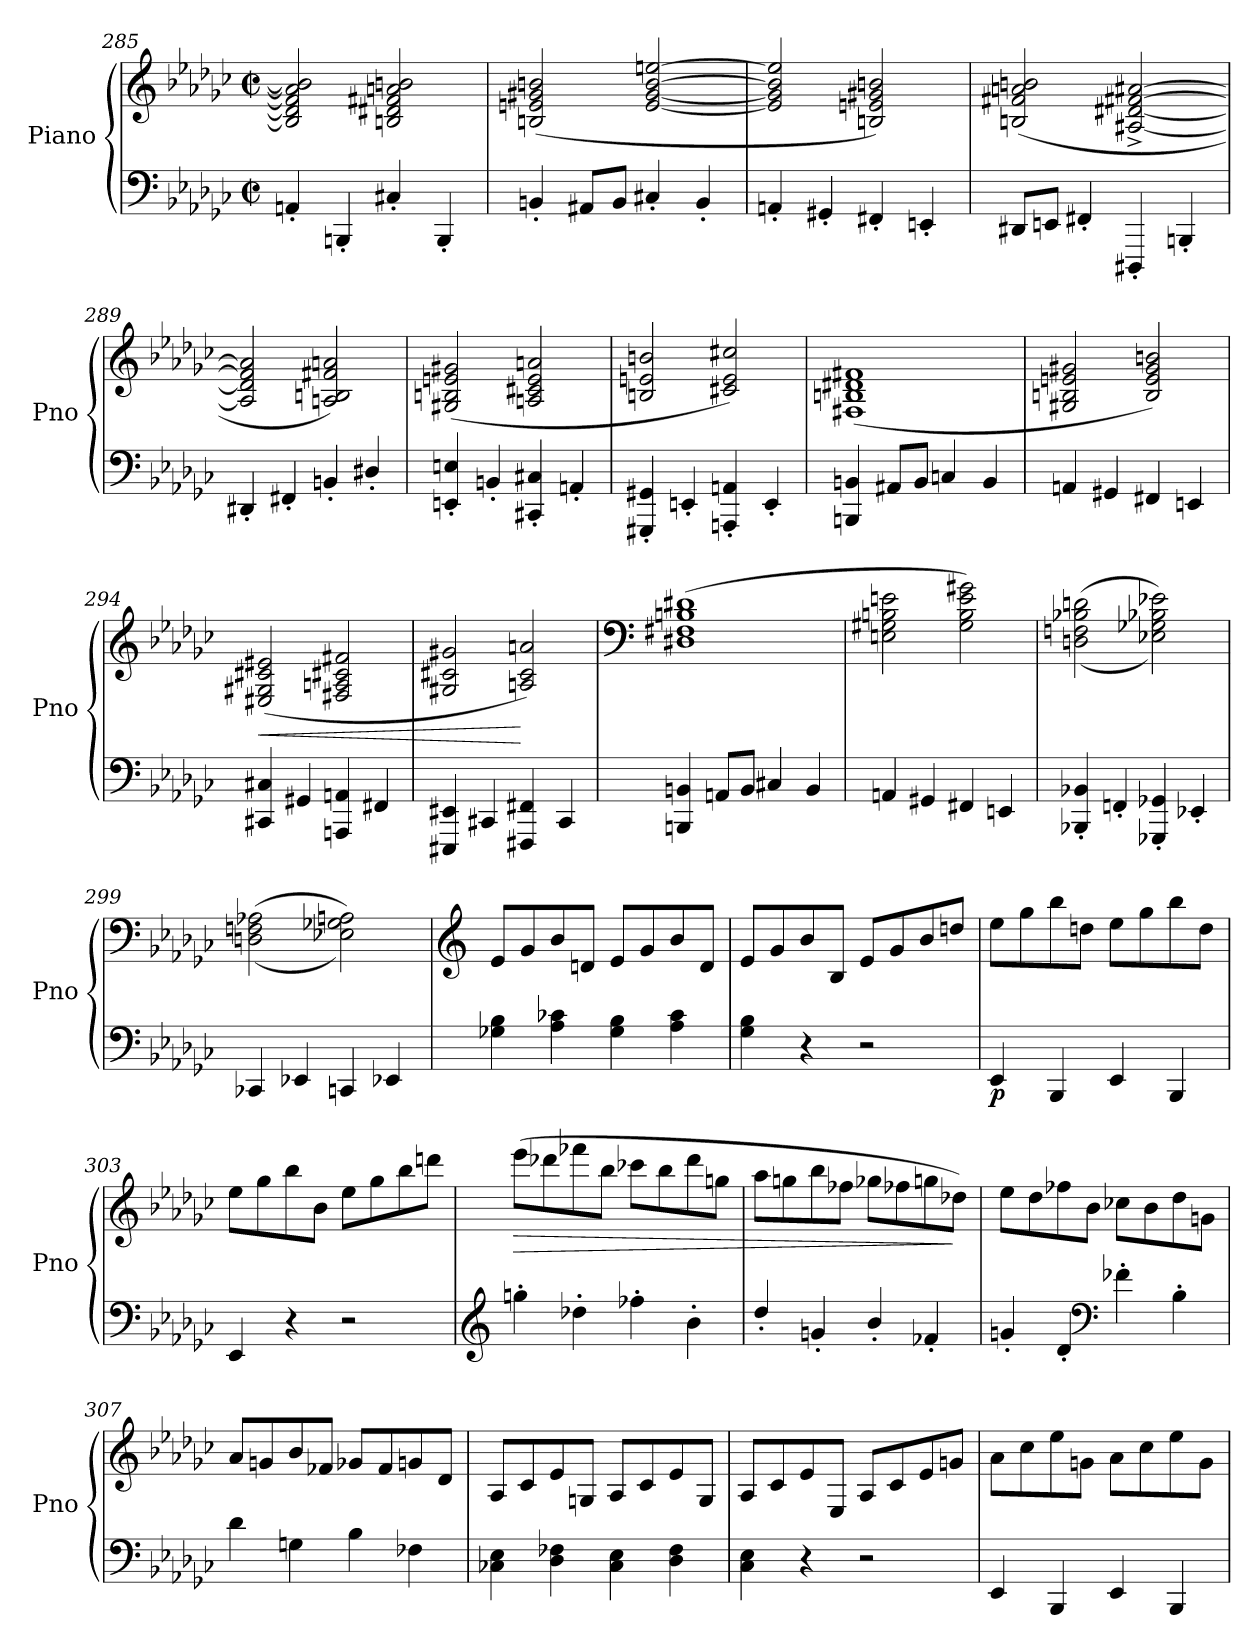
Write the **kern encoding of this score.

**kern	**kern	**dynam
*part1	*part1	*part1
*staff2	*staff1	*staff1/2
*I"Piano	*	*
*I'Pno	*	*
*clefF4	*clefG2	*
*k[b-e-a-d-g-c-]	*k[b-e-a-d-g-c-]	*
*M4/4	*M4/4	*
*met(c|)	*met(c|)	*
=285	=285	=285
4AAn'/	2B/] 2d#/] 2f#/] 2a/] 2b/]	.
4BBBn'/	.	.
4C#X'/	2Bn/ 2d#X/ 2f#X/ 2an/ 2bn/	.
4BBB'/	.	.
=286	=286	=286
4BBn'/	(<2Bn/ 2en/ 2g#X/ 2bn/	.
8AA#X/L	.	.
8BB/J	.	.
4C#X'/	[2e/ [2g#/ [2b/ [2een/	.
4BB'/	.	.
=287	=287	=287
4AAn'/	2e/] 2g#/] 2b/] 2ee/]	.
4GG#X'/	.	.
4FF#X'/	2Bn/ 2en/ 2g#X/ 2bn/)	.
4EEn'/	.	.
!!LO:LB:g=z
=288	=288	=288
8DD#X/L	(<2Bn/ 2f#X/ 2an/ 2bn/	.
8EEn/J	.	.
4FF#X'/	.	.
4DDD#X'/	[2A#X/^ [2d#X/^ [2f#X/^ [2a#X/^	.
4BBBn'/	.	.
=289	=289	=289
4DD#X'/	2A#/] 2d#/] 2f#/] 2a#/]	.
4FF#X'/	.	.
4BBn'/	2An/ 2Bn/ 2f#X/ 2an/)	.
4D#X'/	.	.
=290	=290	=290
!	!	!LO:DY:a
4EEn/' 4En/'	(<2G#X/ 2Bn/ 2en/ 2g#X/	other-dynamics
4BBn'/	.	.
4CC#X/' 4C#X/'	2An/ 2c#X/ 2e/ 2an/	.
4AAn'/	.	.
=291	=291	=291
4GGG#X/' 4GG#X/'	2Bn/ 2en/ 2bn/	.
4EEn'/	.	.
4AAAn/' 4AAn/'	2c#X/ 2e/ 2cc#X/)	.
4EE'/	.	.
=292	=292	=292
4BBBn/ 4BBn/	(<1F#X 1Bn 1d#X 1f#X	.
8AA#X/L	.	.
8BB/J	.	.
4Cn/	.	.
4BB/	.	.
!!LO:LB:g=z
=293	=293	=293
4AAn/	2G#X/ 2Bn/ 2en/ 2g#X/	.
4GG#X/	.	.
4FF#X/	2B/ 2e/ 2g#/ 2bn/)	.
4EEn/	.	.
=294	=294	=294
!	!	!LO:HP:b
4CC#X/ 4C#X/	(<2E#X/ 2G#X/ 2c#X/ 2e#X/	<
4GG#X/	.	.
4AAAn/ 4AAn/	2F#X/ 2An/ 2c#X/ 2f#X/	.
4FF#X/	.	.
=295	=295	=295
4EEE#X/ 4EE#X/	2G#X/ 2c#X/ 2g#X/	.
4CC#X/	.	.
4FFF#X/ 4FF#X/	2An/ 2c#/ 2an/)	[
4CC#/	.	.
=296	=296	=296
*	*clefF4	*
4BBBn/ 4BBn/	(>1D#X 1F#X 1Bn 1d#X	.
8AAn/L	.	.
8BB/J	.	.
4C#X/	.	.
4BB/	.	.
=297	=297	=297
4AAn/	2En\ 2G#X\ 2Bn\ 2en\	.
4GG#X/	.	.
4FF#X/	2G#\ 2B\ 2e\ 2g#X\)	.
4EEn/	.	.
!!LO:LB:g=z
=298	=298	=298
!	!	!LO:DY:b
4BBB-X/' 4BB-X/'	(>(<2Dn\ 2Fn\ 2B-X\ 2dn\	other-dynamics
4FFn'/	.	.
4GGG-X/' 4GG-X/'	2E-X\ 2G-X\ 2B-X\ 2e-X\))	.
4EE-X'/	.	.
=299	=299	=299
4CC-X/	(<(>2Dn\ 2Fn\ 2A-X\	.
4EE-X/	.	.
4CCn/	2E-X\ 2G-X\ 2An\))	.
4EE-X/	.	.
=300	=300	=300
*	*clefG2	*
!	!	!LO:DY:b
4G-X\ 4B-\	8e-/L	other-dynamics
.	8g-/	.
4A-\ 4c-X\	8b-/	.
.	8dn/J	.
4G-\ 4B-\	8e-/L	.
.	8g-/	.
4A-\ 4c-\	8b-/	.
.	8d/J	.
=301	=301	=301
4G-\ 4B-\	8e-/L	.
.	8g-/	.
4r	8b-/	.
.	8B-/J	.
2r	8e-/L	.
.	8g-/	.
.	8b-/	.
.	8ddn/J	.
=302	=302	=302
!	!	!LO:DY:b=2
4EE-/	8ee-\L	p
.	8gg-\	.
4BBB-/	8bb-\	.
.	8ddn\J	.
4EE-/	8ee-\L	.
.	8gg-\	.
4BBB-/	8bb-\	.
.	8dd\J	.
!!LO:LB:g=z
=303	=303	=303
4EE-/	8ee-\L	.
.	8gg-\	.
4r	8bb-\	.
.	8b-\J	.
2r	8ee-\L	.
.	8gg-\	.
.	8bb-\	.
.	8dddn\J	.
=304	=304	=304
*clefG2	*	*
!	!	!LO:HP:b
4ggn'\	(>8eee-\L	>
.	8ddd-X\	.
4dd-X'\	8fff-X\	.
.	8bb-\J	.
4ff-X'\	8ccc-X\L	.
.	8bb-\	.
4b-'\	8ddd-\	.
.	8ggn\J	.
=305	=305	=305
4dd-'/	8aa-\L	.
.	8ggn\	.
4gn'/	8bb-\	.
.	8ff-X\J	.
4b-'/	8gg-X\L	.
.	8ff-X\	.
4f-X'/	8ggn\	.
.	8dd-X\J)	]
=306	=306	=306
4gn'/	8ee-\L	.
.	8dd-\	.
4d-'/	8ff-X\	.
.	8b-\J	.
*clefF4	*	*
4f-X'\	8cc-X\L	.
.	8b-\	.
4B-'\	8dd-\	.
.	8gn\J	.
!!LO:PB:g=z
=307	=307	=307
4d-\	8a-/L	.
.	8gn/	.
4Gn\	8b-/	.
.	8f-X/J	.
4B-\	8g-X/L	.
.	8f-/	.
4F-X\	8gn/	.
.	8d-/J	.
=308	=308	=308
4C-X\ 4E-\	8A-/L	.
.	8c-/	.
4D-\ 4F-X\	8e-/	.
.	8Gn/J	.
4C-\ 4E-\	8A-/L	.
.	8c-/	.
4D-\ 4F-\	8e-/	.
.	8G/J	.
=309	=309	=309
4C-\ 4E-\	8A-/L	.
.	8c-/	.
4r	8e-/	.
.	8E-/J	.
2r	8A-/L	.
.	8c-/	.
.	8e-/	.
.	8gn/J	.
=310	=310	=310
4EE-/	8a-\L	.
.	8cc-\	.
4BBB-/	8ee-\	.
.	8gn\J	.
4EE-/	8a-\L	.
.	8cc-\	.
4BBB-/	8ee-\	.
.	8g\J	.
=	=	=
*-	*-	*-
